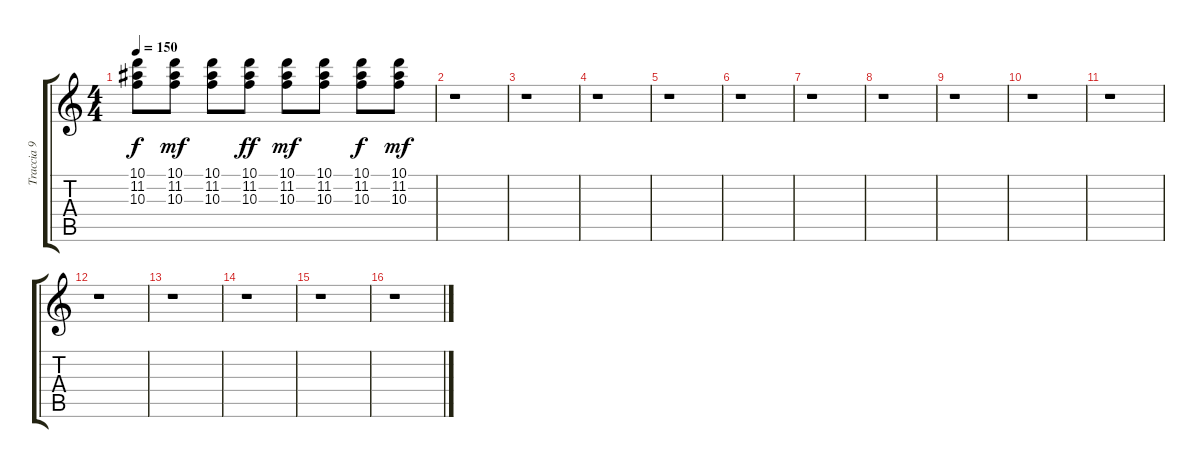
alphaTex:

\track ("Traccia 9" "Traccia 9") {instrument electricguitarmuted}
\staff {score tabs}
\tuning (E4 B3 G3 D3 A2 E2) {hide}
\ts (4 4)
\tempo 150
\clef g2
\ks c
(10.1 11.2 10.3).8{dy f} (10.1 11.2 10.3).8{dy mf} (10.1 11.2 10.3).8 (10.1 11.2 10.3).8{dy ff} (10.1 11.2 10.3).8{dy mf} (10.1 11.2 10.3).8 (10.1 11.2 10.3).8{dy f} (10.1 11.2 10.3).8{dy mf} |
r.1 |
r.1 |
r.1 |
r.1 |
r.1 |
r.1 |
r.1 |
r.1 |
r.1 |
r.1 |
r.1 |
r.1 |
r.1 |
r.1 |
r.1
